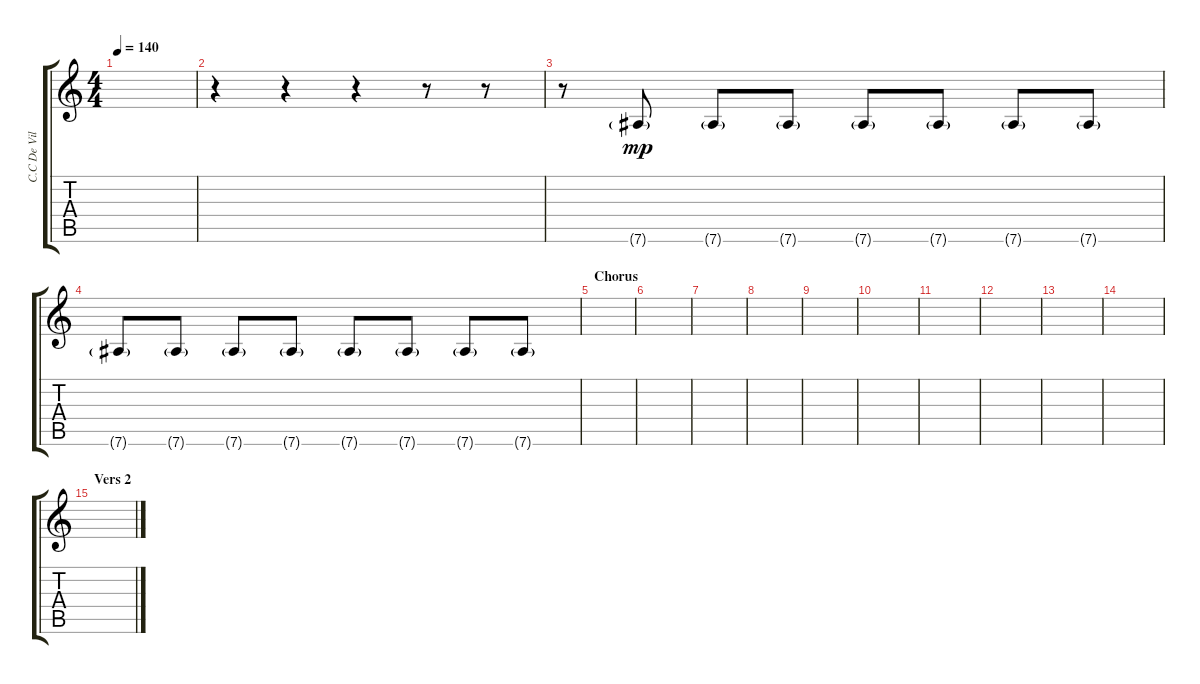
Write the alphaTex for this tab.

\track ("C.C De Ville - Lead Guitar" "C.C De Vil") {instrument distortionguitar}
\staff {score tabs}
\tuning (Eb4 Bb3 Gb3 Db3 Ab2 Eb2) {hide}
\ts (4 4)
\tempo 140
\clef g2
\ks c
|
r.4{volume 0} r.4 r.4 r.8 r.8{volume 14} |
r.8 7.6{g}.8{dy mp} 7.6{g}.8 7.6{g}.8 7.6{g}.8 7.6{g}.8 7.6{g}.8 7.6{g}.8 |
7.6{g}.8 7.6{g}.8 7.6{g}.8 7.6{g}.8 7.6{g}.8 7.6{g}.8 7.6{g}.8 7.6{g}.8 |
\section ("" "Chorus")
|
|
|
|
|
|
|
|
|
|
\section ("" "Vers 2")
